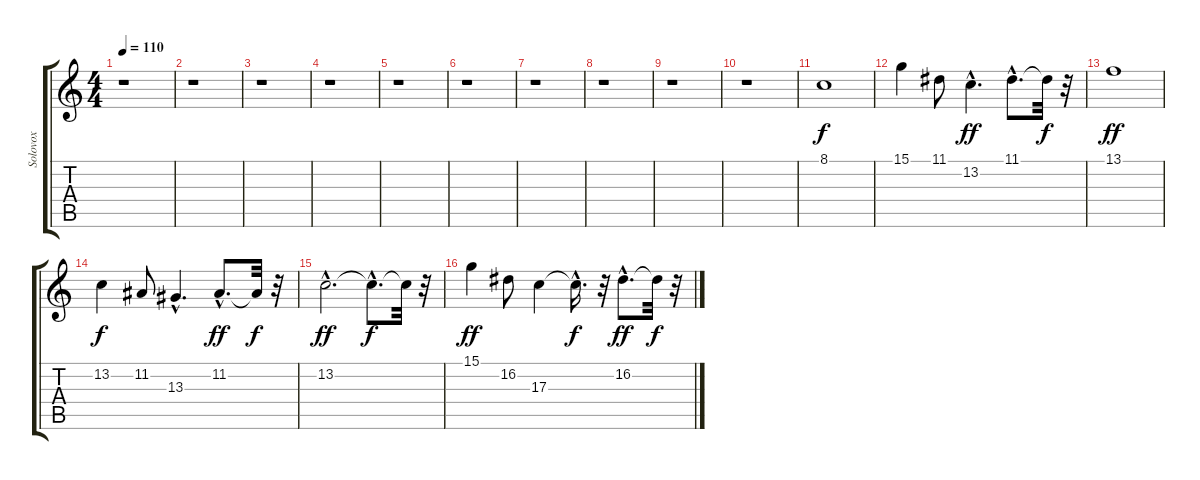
\track ("Solovox" "Solovox") {instrument synthvoice}
\staff {score tabs}
\tuning (E4 B3 G3 D3 A2 E2) {hide}
\ts (4 4)
\tempo 110
\clef g2
\ks c
r.1{dy f} |
r.1 |
r.1 |
r.1 |
r.1 |
r.1 |
r.1 |
r.1 |
r.1 |
r.1 |
8.1.1 |
15.1.4 11.1.8 13.2{hac}.4{d dy ff} 11.1{hac}.8{d} 11.1{t}.32{dy f} r.32 |
13.1.1{dy ff} |
13.2.4{dy f} 11.2.8 13.3{hac}.4{d} 11.2{hac}.8{d dy ff} 11.2{t}.32{dy f} r.32 |
13.2{hac}.2{d dy ff} 13.2{hac t}.8{d dy f} 13.2{t}.32 r.32 |
15.1.4{dy ff} 16.2.8 17.3.4 17.3{hac t}.16{d dy f} r.32 16.2{hac}.8{d dy ff} 16.2{t}.32{dy f} r.32
